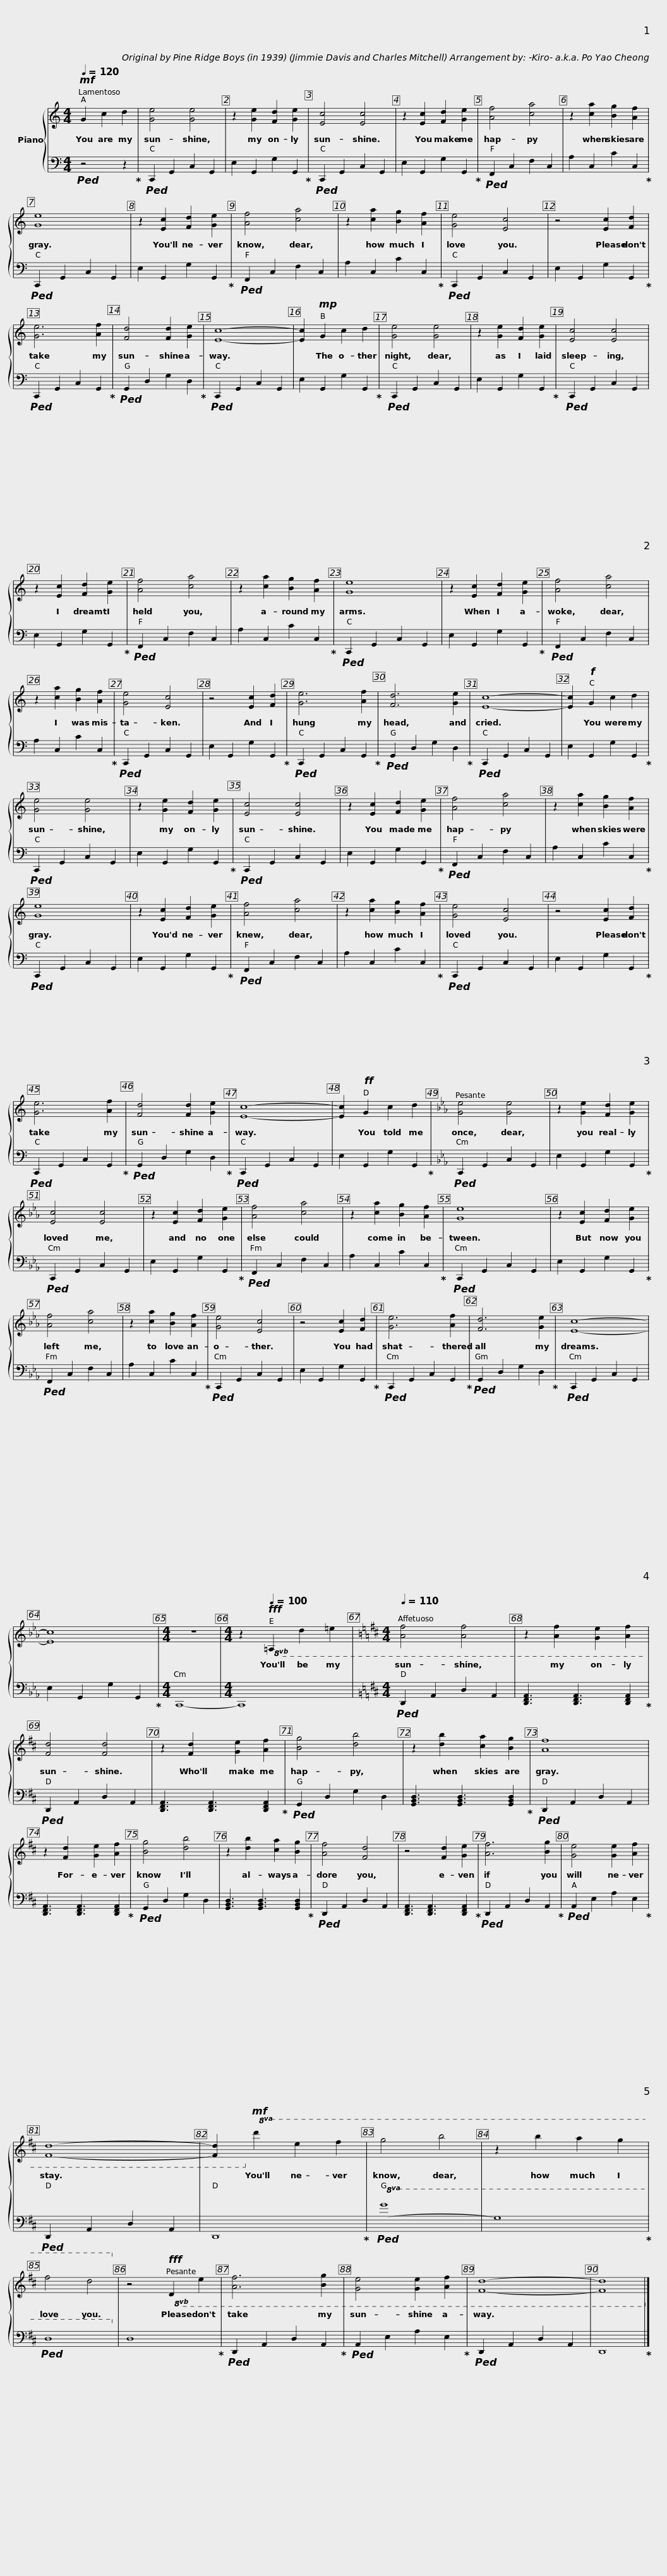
X:1
%%score { 1 | 2 }
L:1/8
Q:1/4=120
M:4/4
I:linebreak $
K:C
V:1 treble
V:2 bass
V:1
!mf! G2 c2 d2 | [Ge]4 [Ge]4 | z2 [Ge]2 [Fd]2 [Ge]2 | [Ec]4 [Ec]4 | z2 [Ec]2 [Fd]2 [Ge]2 | %5
 [Af]4 [ca]4 | z2 [ca]2 [Bg]2 [Af]2 |$ [Ge]8 | z2 [Ec]2 [Fd]2 [Ge]2 | [Af]4 [ca]4 | %10
 z2 [ca]2 [Bg]2 [Af]2 | [Ge]4 [Ec]4 | z4 [Ec]2 [Fd]2 | [Ge]6 [Af]2 |$ [Fd]4 [Fd]2 [Ge]2 | %15
 [Ec]8- | [Ec]2!mp! G2 c2 d2 | [Ge]4 [Ge]4 | z2 [Ge]2 [Fd]2 [Ge]2 | [Ec]4 [Ec]4 | %20
 z2 [Ec]2 [Fd]2 [Ge]2 | [Af]4 [ca]4 |$ z2 [ca]2 [Bg]2 [Af]2 | [Ge]8 | z2 [Ec]2 [Fd]2 [Ge]2 | %25
 [Af]4 [ca]4 | z2 [ca]2 [Bg]2 [Af]2 | [Ge]4 [Ec]4 | z4 [Ec]2 [Fd]2 | [Ge]6 [Af]2 |$ %30
 [Fd]6 [Ge]2 | [Ec]8- | [Ec]2!f! G2 c2 d2 | [Ge]4 [Ge]4 | z2 [Ge]2 [Fd]2 [Ge]2 | %35
 [Ec]4 [Ec]4 | z2 [Ec]2 [Fd]2 [Ge]2 |$ [Af]4 [ca]4 | z2 [ca]2 [Bg]2 [Af]2 | [Ge]8 | %40
 z2 [Ec]2 [Fd]2 [Ge]2 | [Af]4 [ca]4 | z2 [ca]2 [Bg]2 [Af]2 | [Ge]4 [Ec]4 |$ z4 [Ec]2 [Fd]2 | %45
 [Ge]6 [Af]2 | [Fd]4 [Fd]2 [Ge]2 | [Ec]8- | [Ec]2!ff! G2 c2 d2 |[K:Eb] [Ge]4 [Ge]4 | %50
 z2 [Ge]2 [Fd]2 [Ge]2 |$ [Ec]4 [Ec]4 | z2 [Ec]2 [Fd]2 [Ge]2 | [Af]4 [ca]4 | z2 [ca]2 [Bg]2 [Af]2 | %55
 [Ge]8 | z2 [Ec]2 [Fd]2 [Ge]2 | [Af]4 [ca]4 |$ z2 [ca]2 [Bg]2 [Af]2 | [Ge]4 [Ec]4 | %60
 z4 [Ec]2 [Fd]2 | [Ge]6 [Af]2 | [Fd]6 [Ge]2 | [Ec]8- | [Ec]8 | %65
[M:4/4] z8 |$[M:4/4] z2[Q:1/4=100]!fff!!8vb(! =A,2 D2 =E2 |[K:D][M:4/4][Q:1/4=110] [A,F]4 [A,F]4 | z2 [A,F]2 [G,E]2 [A,F]2 | [F,D]4 [F,D]4 | %70
 z2 [F,D]2 [G,E]2 [A,F]2 | [B,G]4 [DB]4 |$ z2 [DB]2 [CA]2 [B,G]2 | [A,F]8 | z2 [F,D]2 [G,E]2 [A,F]2 | %75
 [B,G]4 [DB]4 | z2 [DB]2 [CA]2 [B,G]2 | [A,F]4 [F,D]4 | z4 [F,D]2 [G,E]2 |$ [A,F]6 [B,G]2 | %80
 [G,E]4 [G,E]2 [A,F]2 | [F,D]8- | [F,D]2!8vb)!!mf!!8va(! d2 e2 f2 | g4 b4 | z2 b2 a2 g2 | %85
 f4 d4!8va)! |$ z4!fff!!8vb(! D2 E2 | [A,F]6 [B,G]2 | [G,E]4 [G,E]2 [A,F]2 | [F,D]8- | %90
 [F,D]8!8vb)! |] %91
V:2
!ped! z4 z2!ped-up! |!ped! C,,2 G,,2 C,2 G,,2 | E,2 G,,2 G,2 G,,2!ped-up! |!ped! C,,2 G,,2 C,2 G,,2 | E,2 G,,2 G,2 G,,2!ped-up! | %5
!ped! F,,2 C,2 F,2 C,2 | A,2 C,2 C2 C,2!ped-up! |$!ped! C,,2 G,,2 C,2 G,,2 | E,2 G,,2 G,2 G,,2!ped-up! |!ped! F,,2 C,2 F,2 C,2 | %10
 A,2 C,2 C2 C,2!ped-up! |!ped! C,,2 G,,2 C,2 G,,2 | E,2 G,,2 G,2 G,,2!ped-up! |!ped! C,,2 G,,2 C,2 G,,2!ped-up! |$!ped! G,,2 D,2 G,2 D,2!ped-up! | %15
!ped! C,,2 G,,2 C,2 G,,2 | E,2 G,,2 G,2 G,,2!ped-up! |!ped! C,,2 G,,2 C,2 G,,2 | E,2 G,,2 G,2 G,,2!ped-up! |!ped! C,,2 G,,2 C,2 G,,2 | %20
 E,2 G,,2 G,2 G,,2!ped-up! |!ped! F,,2 C,2 F,2 C,2 |$ A,2 C,2 C2 C,2!ped-up! |!ped! C,,2 G,,2 C,2 G,,2 | E,2 G,,2 G,2 G,,2!ped-up! | %25
!ped! F,,2 C,2 F,2 C,2 | A,2 C,2 C2 C,2!ped-up! |!ped! C,,2 G,,2 C,2 G,,2 | E,2 G,,2 G,2 G,,2!ped-up! |!ped! C,,2 G,,2 C,2 G,,2!ped-up! |$ %30
!ped! G,,2 D,2 G,2 D,2!ped-up! |!ped! C,,2 G,,2 C,2 G,,2 | E,2 G,,2 G,2 G,,2!ped-up! |!ped! C,,2 G,,2 C,2 G,,2 | E,2 G,,2 G,2 G,,2!ped-up! | %35
!ped! C,,2 G,,2 C,2 G,,2 | E,2 G,,2 G,2 G,,2!ped-up! |$!ped! F,,2 C,2 F,2 C,2 | A,2 C,2 C2 C,2!ped-up! |!ped! C,,2 G,,2 C,2 G,,2 | %40
 E,2 G,,2 G,2 G,,2!ped-up! |!ped! F,,2 C,2 F,2 C,2 | A,2 C,2 C2 C,2!ped-up! |!ped! C,,2 G,,2 C,2 G,,2 |$ E,2 G,,2 G,2 G,,2!ped-up! | %45
!ped! C,,2 G,,2 C,2 G,,2!ped-up! |!ped! G,,2 D,2 G,2 D,2!ped-up! |!ped! C,,2 G,,2 C,2 G,,2 | E,2 G,,2 G,2 G,,2!ped-up! |[K:Eb]!ped! C,,2 G,,2 C,2 G,,2 | %50
 E,2 G,,2 G,2 G,,2!ped-up! |$!ped! C,,2 G,,2 C,2 G,,2 | E,2 G,,2 G,2 G,,2!ped-up! |!ped! F,,2 C,2 F,2 C,2 | A,2 C,2 C2 C,2!ped-up! | %55
!ped! C,,2 G,,2 C,2 G,,2 | E,2 G,,2 G,2 G,,2!ped-up! |!ped! F,,2 C,2 F,2 C,2 |$ A,2 C,2 C2 C,2!ped-up! |!ped! C,,2 G,,2 C,2 G,,2 | %60
 E,2 G,,2 G,2 G,,2!ped-up! |!ped! C,,2 G,,2 C,2 G,,2!ped-up! |!ped! G,,2 D,2 G,2 D,2!ped-up! |!ped! C,,2 G,,2 C,2 G,,2 | E,2 G,,2 G,2 G,,2!ped-up! | %65
[M:4/4] C,,8- |$[M:4/4] C,,8 |[K:D][M:4/4]!ped! D,,2 A,,2 D,2 A,,2 | [D,,F,,A,,]3 [D,,F,,A,,]3 [D,,F,,A,,]2!ped-up! |!ped! D,,2 A,,2 D,2 A,,2 | %70
 [D,,F,,A,,]3 [D,,F,,A,,]3 [D,,F,,A,,]2!ped-up! |!ped! G,,2 D,2 G,2 D,2 |$ [G,,B,,D,]3 [G,,B,,D,]3 [G,,B,,D,]2!ped-up! |!ped! D,,2 A,,2 D,2 A,,2 | [D,,F,,A,,]3 [D,,F,,A,,]3 [D,,F,,A,,]2!ped-up! | %75
!ped! G,,2 D,2 G,2 D,2 | [G,,B,,D,]3 [G,,B,,D,]3 [G,,B,,D,]2!ped-up! |!ped! D,,2 A,,2 D,2 A,,2 | [D,,F,,A,,]3 [D,,F,,A,,]3 [D,,F,,A,,]2!ped-up! |$!ped! D,,2 A,,2 D,2 A,,2!ped-up! | %80
!ped! A,,2 E,2 A,2 E,2!ped-up! |!ped! D,,2 A,,2 D,2 A,,2 | D,,8!ped-up! |!ped!!8va(! G8- | G8!ped-up! | %85
!ped! D8-!8va)! |$ D,8!ped-up! |!ped! D,,2 A,,2 D,2 A,,2!ped-up! |!ped! A,,2 E,2 A,2 E,2!ped-up! |!ped! D,,2 A,,2 D,2 A,,2 | %90
 D,,8!ped-up! |] %91
